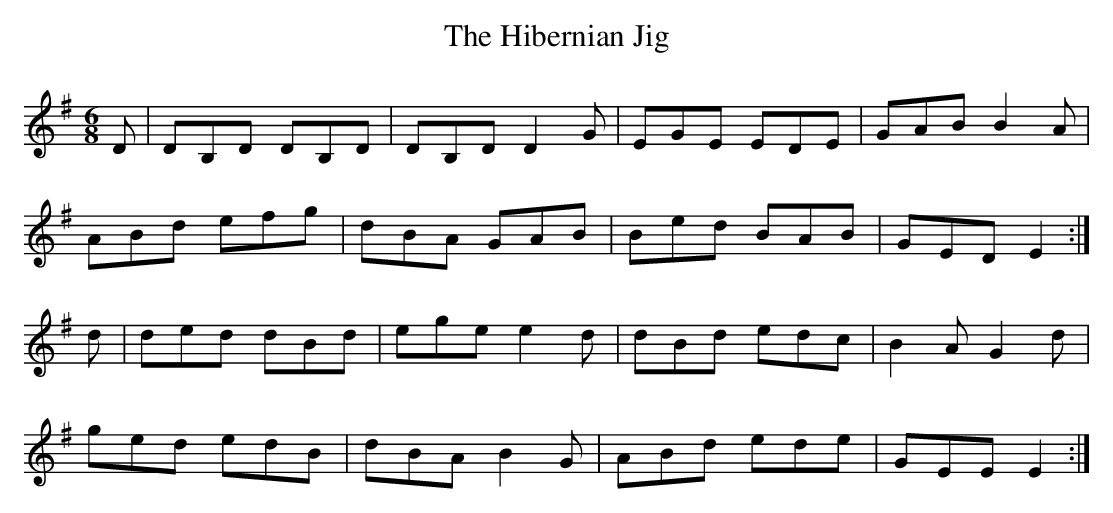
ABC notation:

X:1
T:The Hibernian Jig
M:6/8
L:1/8
K:Em
D|DB,D DB,D|DB,D D2G|EGE EDE|GAB B2A|
ABd efg|dBA GAB|Bed BAB|GED E2:|
d|ded dBd|ege e2d|dBd edc|B2A G2d|
ged edB|dBA B2G|ABd ede|GEE E2:|
